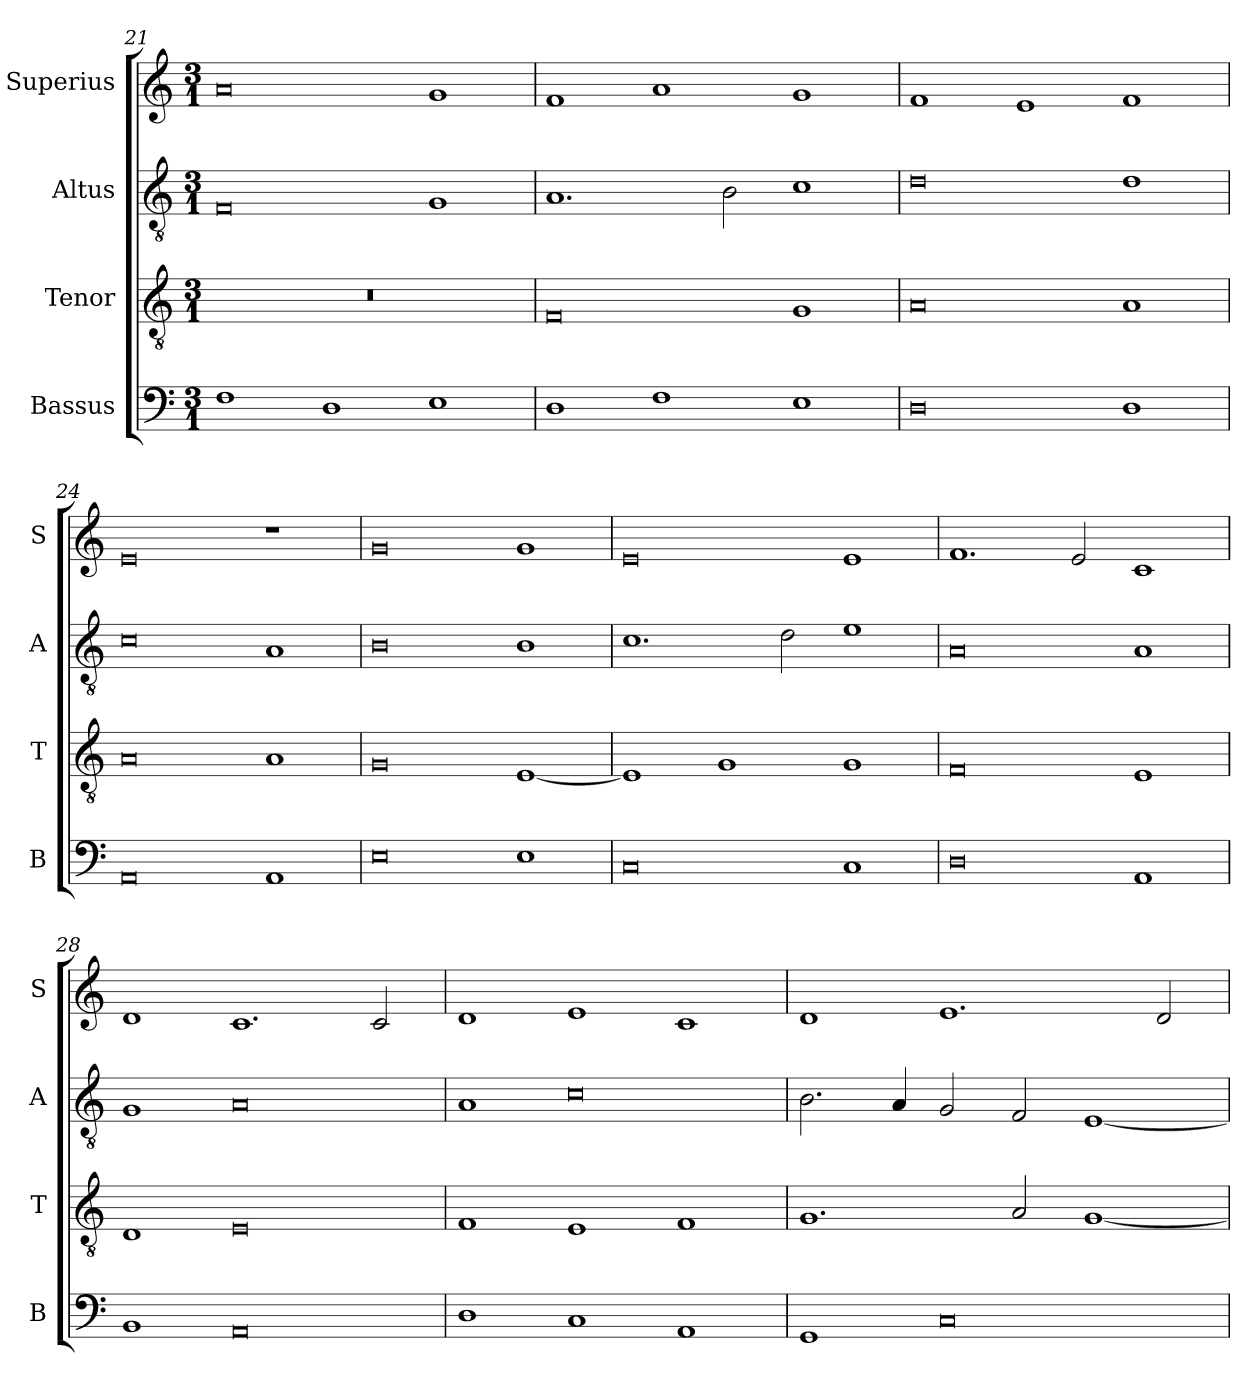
**kern	**kern	**kern	**kern
*part4	*part3	*part2	*part1
*staff4	*staff3	*staff2	*staff1
*I"Bassus	*I"Tenor	*I"Altus	*I"Superius
*I'B	*I'T	*I'A	*I'S
*clefF4	*clefGv2	*clefGv2	*clefG2
*k[]	*k[]	*k[]	*k[]
*M3/1	*M3/1	*M3/1	*M3/1
=21	=21	=21	=21
1F	0.r	0F	0a
1D	.	.	.
1E	.	1G	1g
=22	=22	=22	=22
1D	0F	1.A	1f
1F	.	.	1a
.	.	2B\	.
1E	1G	1c	1g
=23	=23	=23	=23
0D	0A	0d	1f
.	.	.	1e
1D	1A	1d	1f
=24	=24	=24	=24
0AA	0A	0c	0e
1AA	1A	1A	1r
=25	=25	=25	=25
0E	0G	0B	0g
1E	[1E	1B	1g
=26	=26	=26	=26
0C	1E]	1.c	0e
.	1G	.	.
.	.	2d\	.
1C	1G	1e	1e
=27	=27	=27	=27
0D	0F	0A	1.f
.	.	.	2e/
1AA	1E	1A	1c
=28	=28	=28	=28
1BB	1D	1G	1d
0AA	0E	0A	1.c
.	.	.	2c/
=29	=29	=29	=29
1D	1F	1A	1d
1C	1E	0c	1e
1AA	1F	.	1c
=30	=30	=30	=30
1GG	1.G	2.B\	1d
.	.	4A/	.
0C	.	2G/	1.e
.	2A/	2F/	.
.	[1G	[1E	.
.	.	.	2d/
=	=	=	=
*-	*-	*-	*-
